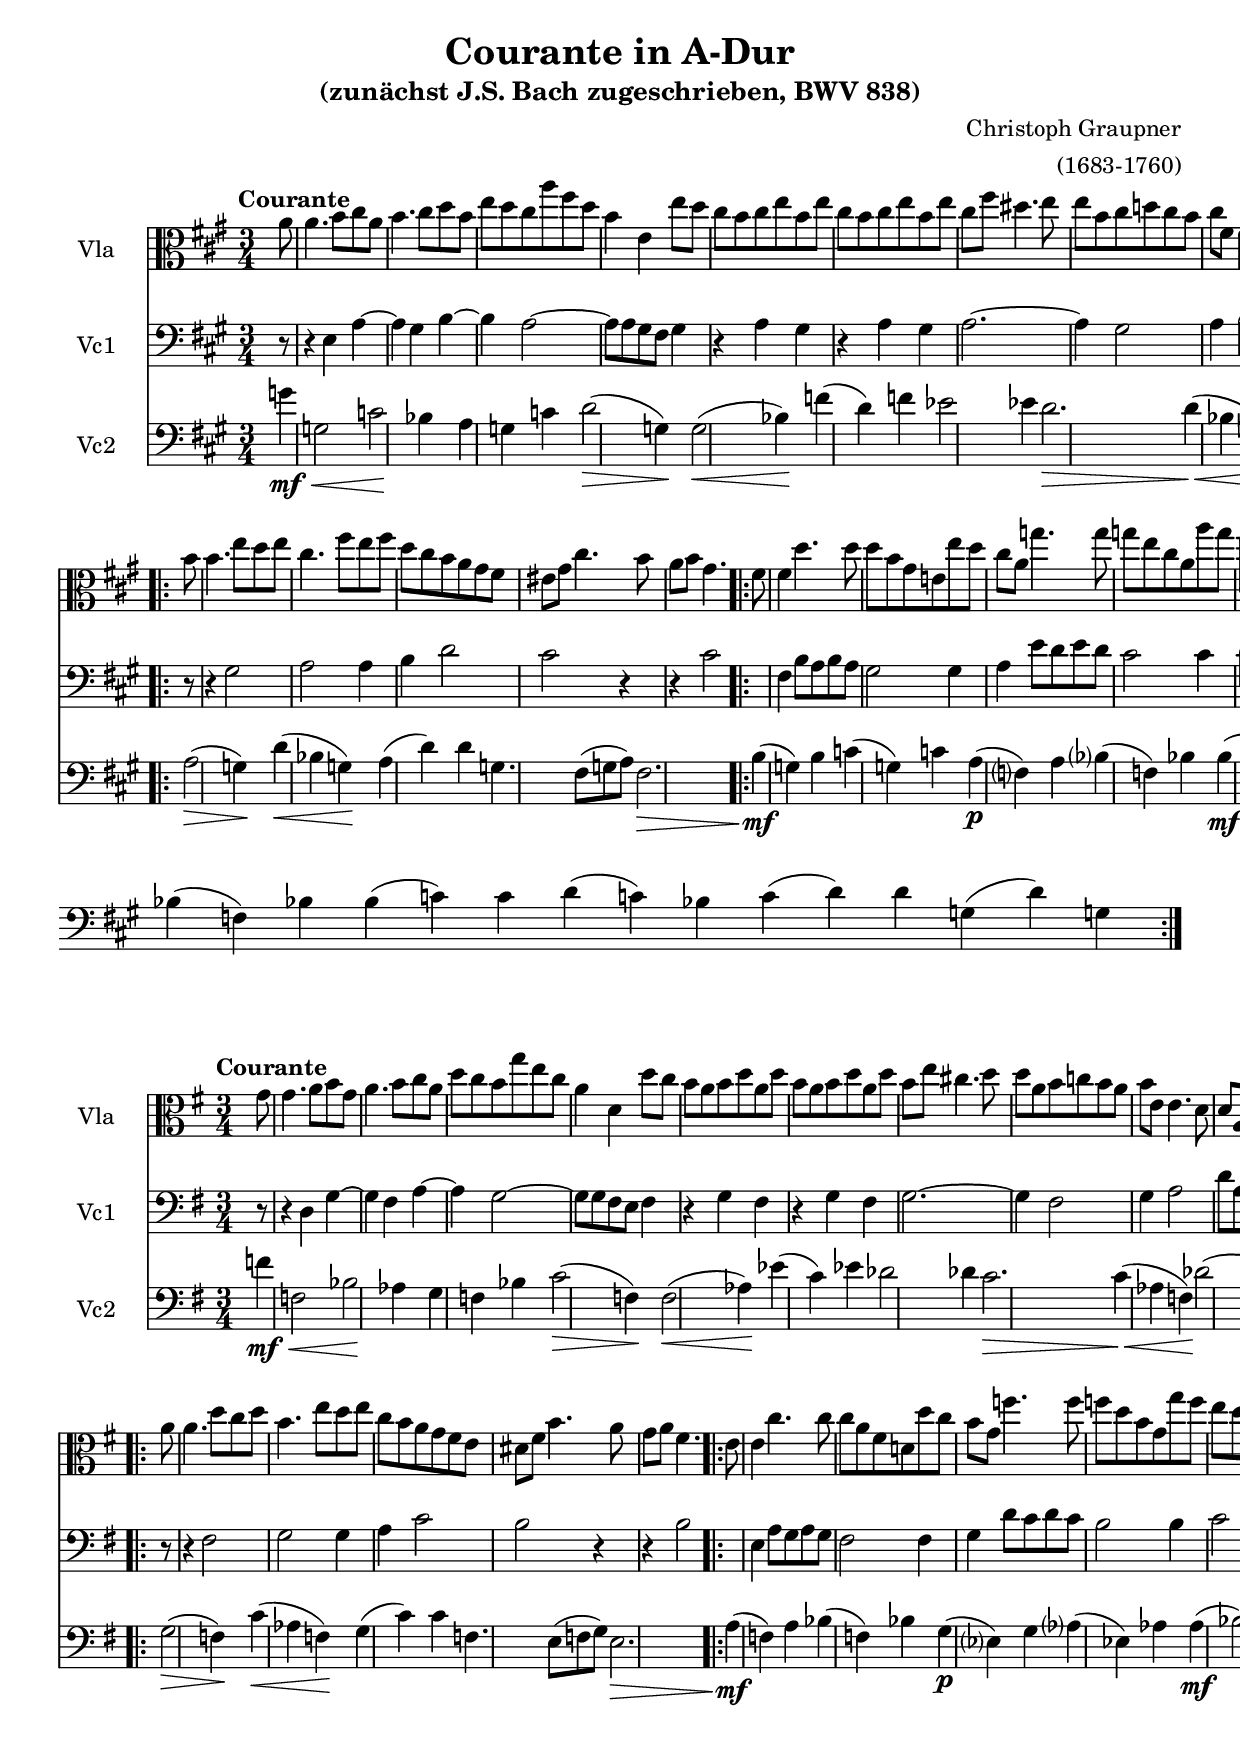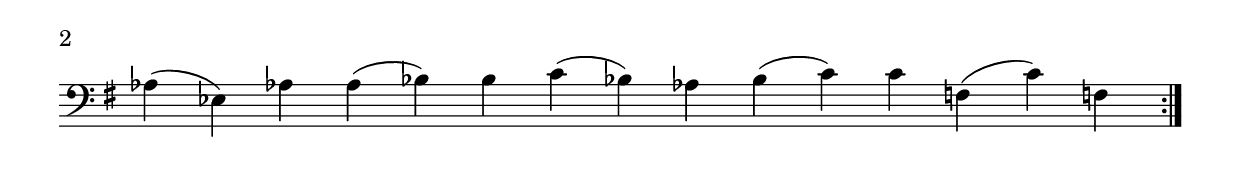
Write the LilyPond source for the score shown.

\version "2.12.2"
\include "deutsch.ly"

#(set-global-staff-size 20)
%#(set-global-staff-size 16)

\header {
  title = "Courante in A-Dur"
  subtitle = "(zunächst J.S. Bach zugeschrieben, BWV 838)"
  composer = "Christoph Graupner"
  arranger = "(1683-1760)"
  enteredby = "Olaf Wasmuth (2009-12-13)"
%  piece = "Andante"
}

voiceconsts = {
 \key a \major
% \clef "treble"
 \clef "bass"
 %\numericTimeSignature
 \compressFullBarRests
 \time 3/4
 \tempo Courante
}

va = \relative c'' {
 \voiceconsts
 \clef "alto"

 \repeat volta 2 {
  \partial 8 a8
  a4. h8 cis a
  h4. cis8 d h
  e d cis a' fis d
  h4 e, e'8 d
  cis h cis e h e

  cis h cis e h e
  cis fis dis4. e8
  e h cis d! cis h
  cis fis, fis4. e8
  e h gis h fis a
  e'2~ e8
 }

 \repeat volta 2 {
  \partial 8 h'
  h4. e8 d e
  cis4. fis8 e fis
  d cis h a gis fis
  eis gis cis4. h8
  a h gis4. fis8

  fis4 d'4. d8
  d h gis e! e' d
  cis a g'4. g8
  g e cis a a' g
  fis e d cis h a
  gis! h e4. gis,8

  a e' cis e a, e'
  e, e' gis, e' e, e'
  cis h h4. a8
  a e cis e h d
  a'2~ a8
 }
}

vb = \relative c {
 \voiceconsts

 \repeat volta 2 {
  \partial 8 r8
  r4 e a~
  a gis h~
  h a2~
  a8 a gis fis gis4
  r a gis

  r a gis
  a2.~
  a4 gis2
  a4 h2
  e8 h gis h fis a
  <gis h>2~ <gis h>8
 }

 \repeat volta 2 {
  \partial 8 r
  r4 gis2
  a a4
  h d2
  cis r4
  r cis2

  fis,4 h8 a h a
  gis2 gis4
  a e'8 d e d
  cis2 cis4
  d2 d4
  e, gis8 e e' d

  cis2 cis4
  gis2 gis4
  a8 d, e2
  a4 a, e'
  <cis' e>2~ <cis e>8
 }
}

\include "v3.ily"

\book {

  \score {

    <<
      \new Staff <<
	\set Staff.instrumentName = "Vla "
	\va
      >>

      \new Staff <<
	\set Staff.instrumentName = "Vc1 "
	\vb
      >>

      \new Staff <<
	\set Staff.instrumentName = "Vc2 "
	\vc
      >>
    >>

    \layout {}

    \midi {
      \context {
	\Score
	tempoWholesPerMinute = #(ly:make-moment 120 4)
      }
    }
  }

  \score {

    <<
      \new Staff <<
	\set Staff.instrumentName = "Vla "
	\transpose a g { \va }
      >>

      \new Staff <<
	\set Staff.instrumentName = "Vc1 "
	\transpose a g { \vb }
      >>

      \new Staff <<
	\set Staff.instrumentName = "Vc2 "
	\transpose a g { \vc }
      >>
    >>

    \layout {}

    \midi {
      \context {
	\Score
	tempoWholesPerMinute = #(ly:make-moment 120 4)
      }
    }
  }
}